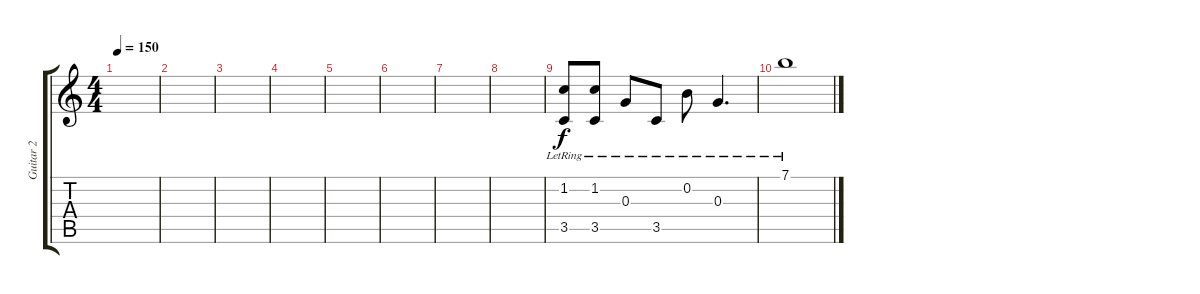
\track ("Guitar 2" "Guitar 2") {instrument acousticguitarnylon}
\staff {score tabs}
\tuning (E4 B3 G3 D3 A2 E2) {hide}
\ts (4 4)
\tempo 150
\clef g2
\ks c
|
|
|
|
|
|
|
|
(1.2 3.5{lr}).8 (1.2 3.5{lr}).8 0.3{lr}.8 3.5{lr}.8 0.2{lr}.8 0.3{lr}.4{d} |
7.1{lr}.1
